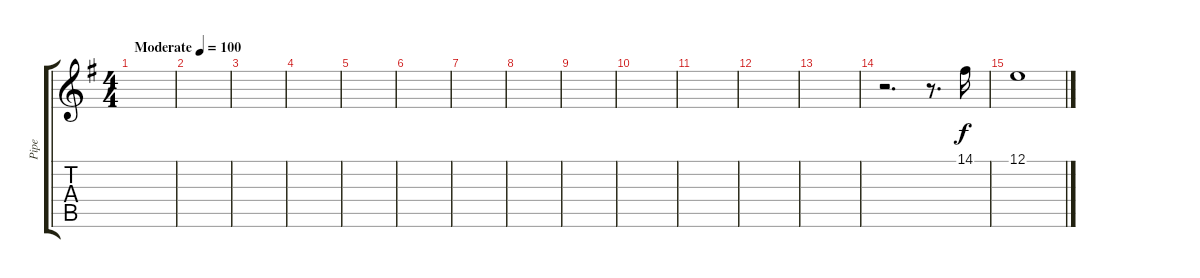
\track ("Pipe" "Pipe") {instrument shakuhachi}
\staff {score tabs}
\tuning (E4 B3 G3 D3 A2 E2) {hide}
\ts (4 4)
\tempo (100 "Moderate")
\clef g2
\ks g
|
|
|
|
|
|
|
|
|
|
|
|
|
r.2{d} r.8{d} 14.1.16 |
12.1.1{dy f}
